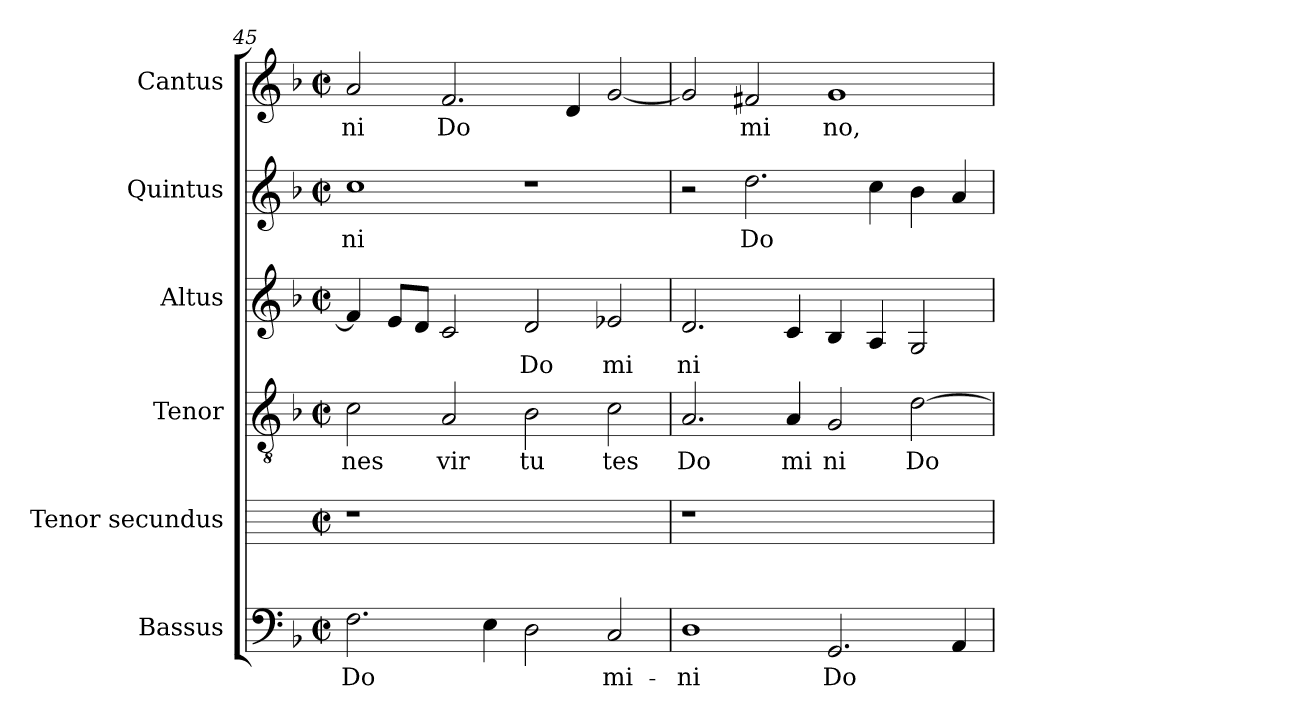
**kern	**text	**kern	**kern	**text	**kern	**text	**kern	**text	**kern	**text
*part6	*part6	*part5	*part4	*part4	*part3	*part3	*part2	*part2	*part1	*part1
*staff6	*staff6	*staff5	*staff4	*staff4	*staff3	*staff3	*staff2	*staff2	*staff1	*staff1
*I"Bassus	*	*I"Tenor  secundus	*I"Tenor	*	*I"Altus	*	*I"Quintus	*	*I"Cantus	*
*I'B	*	*	*I'T	*	*I'A	*	*I'Q	*	*I'C	*
*clefF4	*	*	*clefGv2	*	*clefG2	*	*clefG2	*	*clefG2	*
*k[b-]	*	*k[]	*k[b-]	*	*k[b-]	*	*k[b-]	*	*k[b-]	*
*F:	*	*C:	*F:	*	*F:	*	*F:	*	*F:	*
*M2/2	*	*M2/2	*M2/2	*	*M2/2	*	*M2/2	*	*M2/2	*
*met(c|)	*	*met(c|)	*met(c|)	*	*met(c|)	*	*met(c|)	*	*met(c|)	*
=45	=45	=45	=45	=45	=45	=45	=45	=45	=45	=45
!	!LO:LY:b:cj	!	!	!LO:LY:b:cj	!	!LO:LY:b:cj	!	!LO:LY:b:cj	!	!LO:LY:b:cj
2.F\	Do-	1r	2c\	nes	4f/]	.	1cc	-ni	2a/	ni
!	!	!	!	!	!	!LO:LY:b:cj	!	!	!	!
.	.	.	.	.	8e/L	.	.	.	.	.
!	!	!	!	!	!	!LO:LY:b:cj	!	!	!	!
.	.	.	.	.	8d/J	.	.	.	.	.
!	!	!	!	!LO:LY:b:cj	!	!LO:LY:b:cj	!	!	!	!LO:LY:b:cj
.	.	.	2A/	vir	2c/	.	.	.	2.f/	Do
!	!LO:LY:b:cj	!	!	!	!	!	!	!	!	!
4E\	--	.	.	.	.	.	.	.	.	.
!	!LO:LY:b:cj	!	!	!LO:LY:b:cj	!	!LO:LY:b:cj	!	!	!	!
2D\	--	1ryy	2B-\	tu	2d/	Do	1r	.	.	.
!	!	!	!	!	!	!	!	!	!	!LO:LY:b:cj
.	.	.	.	.	.	.	.	.	4d/	.
!	!LO:LY:b:cj	!	!	!LO:LY:b:cj	!	!LO:LY:b:cj	!	!	!	!LO:LY:b:cj
2C/	-mi-	.	2c\	tes	2e-X/	mi	.	.	[<2g/	.
=46	=46	=46	=46	=46	=46	=46	=46	=46	=46	=46
!	!LO:LY:b:cj	!	!	!LO:LY:b:cj	!	!LO:LY:b:cj	!	!	!	!LO:LY:b:cj
1D	-ni	1r	2.A/	Do	2.d/	ni	2r	.	2g/]	.
!	!	!	!	!	!	!	!	!LO:LY:b:cj	!	!LO:LY:b:cj
.	.	.	.	.	.	.	2.dd\	Do-	2f#/	mi
!	!	!	!	!LO:LY:b:cj	!	!LO:LY:b:cj	!	!	!	!
.	.	.	4A/	mi	4c/	.	.	.	.	.
!	!LO:LY:b:cj	!	!	!LO:LY:b:cj	!	!LO:LY:b:cj	!	!	!	!LO:LY:b:cj
2.GG/	Do-	1ryy	2G/	ni	4B-/	.	.	.	1g	no,
!	!	!	!	!	!	!LO:LY:b:cj	!	!LO:LY:b:cj	!	!
.	.	.	.	.	4A/	.	4cc\	--	.	.
!	!	!	!	!LO:LY:b:cj	!	!LO:LY:b:cj	!	!LO:LY:b:cj	!	!
.	.	.	[>2d\	Do	2G/	.	4b-\	--	.	.
!	!LO:LY:b:cj	!	!	!	!	!	!	!LO:LY:b:cj	!	!
4AA/	--	.	.	.	.	.	4a/	--	.	.
=	=	=	=	=	=	=	=	=	=	=
*-	*-	*-	*-	*-	*-	*-	*-	*-	*-	*-
